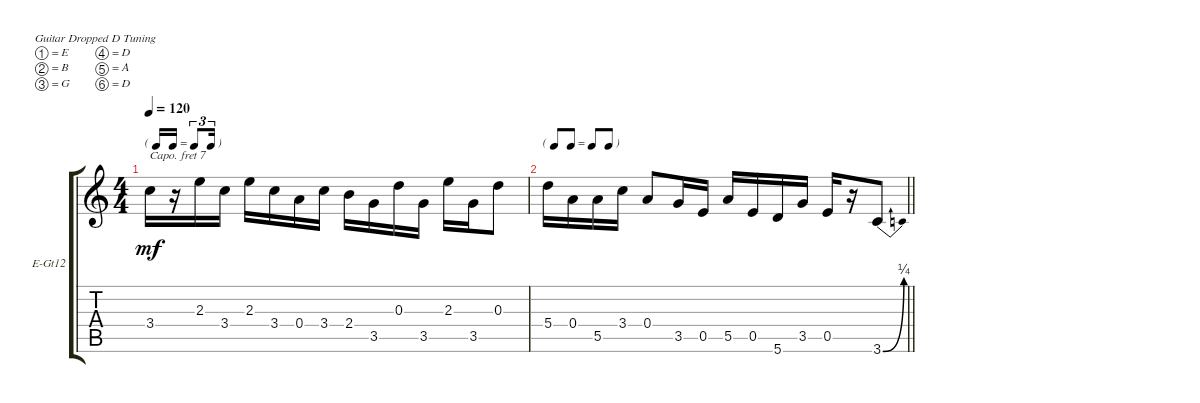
\defaultSystemsLayout 4
\bracketExtendMode groupsimilarinstruments
\firstSystemTrackNameOrientation horizontal
\otherSystemsTrackNameOrientation horizontal
\track ("12 St. Electric Guitar" "E-Gt12") {instrument electricguitarclean}
\staff {score tabs}
\capo 7
\tuning (E4 B3 G3 D3 A2 D2)
\ts (4 4)
\tf triplet16th
\tempo 120
\clef g2
\ks c
3.4.16{dy mf} r.16 2.3.16 3.4.16 2.3.16 3.4.16 0.4.16 3.4.16 2.4.16 3.5.16 0.3.16 3.5.16 2.3.16 3.5.16 0.3.8 |
\tf none
\barLineRight lightlight
5.4.16 0.4.16 5.5.16 3.4.16 0.4.8 3.5.16 0.5.16 5.5.16 0.5.16 5.6.16 3.5.16 0.5.16 r.16 3.6{be (bend 0 0 28.799999999999997 1)}.8
